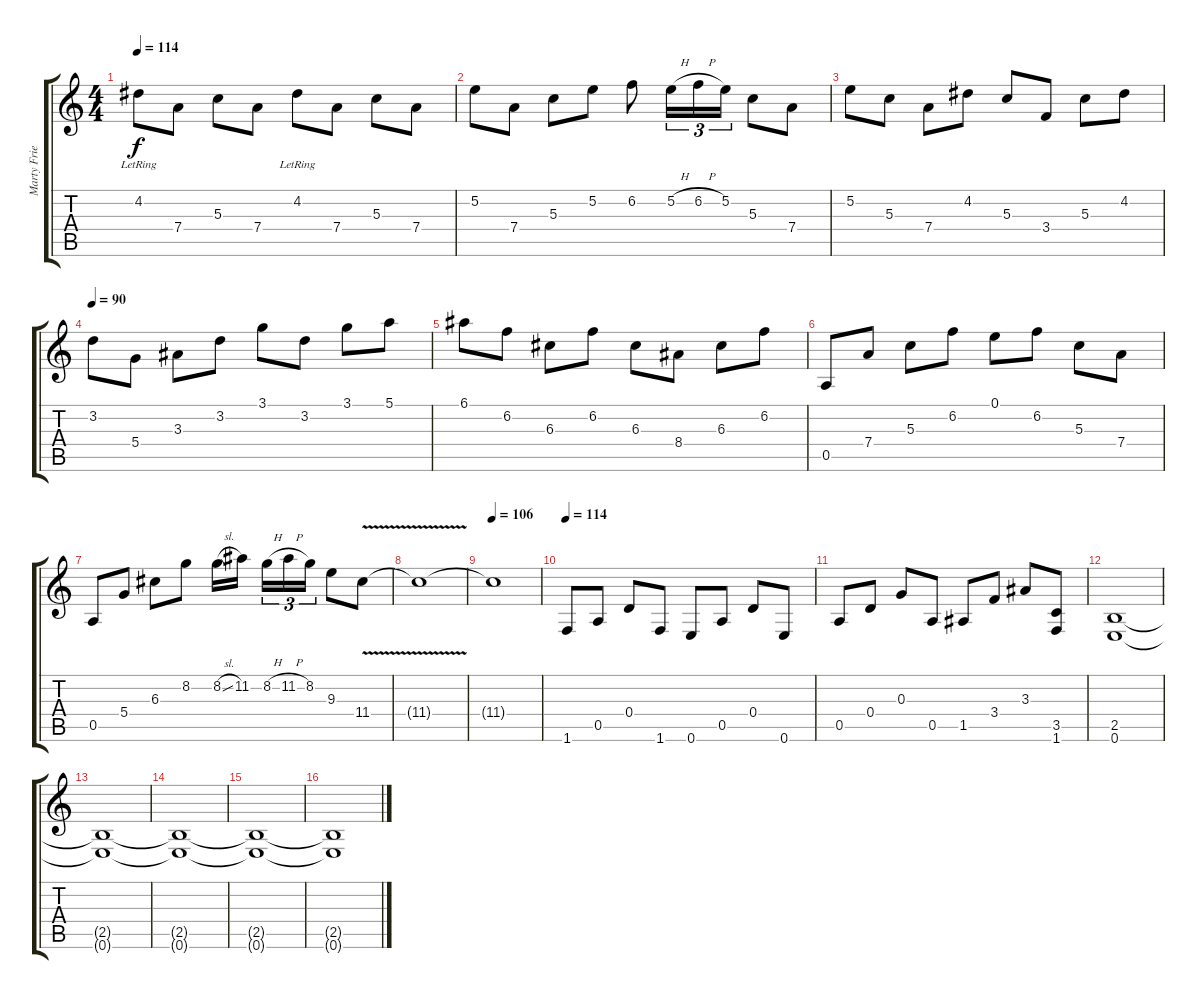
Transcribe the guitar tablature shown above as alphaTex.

\track ("Marty Friedman Rythm" "Marty Frie") {instrument distortionguitar}
\staff {score tabs}
\tuning (E4 B3 G3 D3 A2 E2) {hide}
\ts (4 4)
\tempo 114
\clef g2
\ks c
4.2{lr}.8{dy f} 7.4.8 5.3.8 7.4.8 4.2{lr}.8 7.4.8 5.3.8 7.4.8 |
5.2.8 7.4.8 5.3.8 5.2.8 6.2.8 5.2{h}.16{tu (3 2)} 6.2{h}.16{tu (3 2)} 5.2.16{tu (3 2)} 5.3.8 7.4.8 |
5.2.8 5.3.8 7.4.8 4.2.8 5.3.8 3.4.8 5.3.8 4.2.8 |
\tempo 90
3.2.8 5.4.8 3.3.8 3.2.8 3.1.8 3.2.8 3.1.8 5.1.8 |
6.1.8 6.2.8 6.3.8 6.2.8 6.3.8 8.4.8 6.3.8 6.2.8 |
0.5.8 7.4.8 5.3.8 6.2.8 0.1.8 6.2.8 5.3.8 7.4.8 |
0.5.8 5.4.8 6.3.8 8.2.8 8.2{sl}.16 11.2.16 8.2{h}.16{tu (3 2)} 11.2{h}.16{tu (3 2)} 8.2.16{tu (3 2)} 9.3.8 11.4{v}.8 |
11.4{t}.1 |
\tempo 106
11.4{t}.1 |
\tempo 114
1.6.8 0.5.8 0.4.8 1.6.8 0.6.8 0.5.8 0.4.8 0.6.8 |
0.5.8 0.4.8 0.3.8 0.5.8 1.5.8 3.4.8 3.3.8 (3.5 1.6).8{instrument distortionguitar} |
(2.5 0.6).1 |
(2.5{t} 0.6{t}).1 |
(2.5{t} 0.6{t}).1 |
(2.5{t} 0.6{t}).1 |
(2.5{t} 0.6{t}).1
